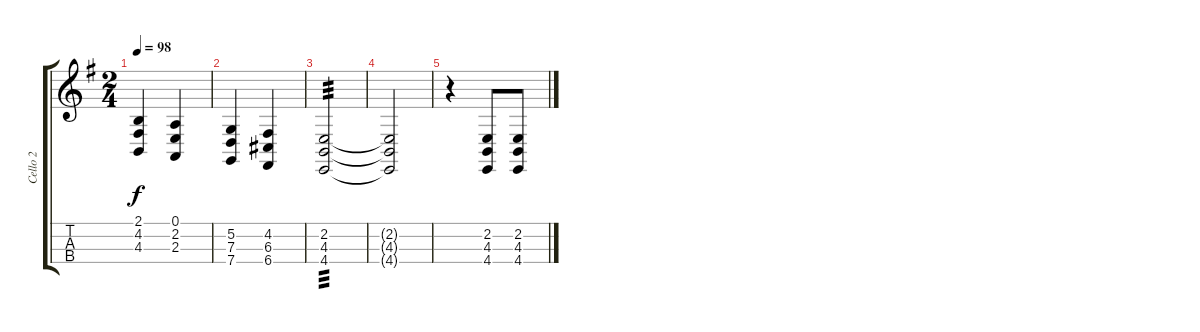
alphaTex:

\track ("Cello 2" "Cello 2") {instrument cello}
\staff {score tabs}
\tuning (A3 D3 G2 C2) {hide}
\ts (2 4)
\tempo 98
\clef g2
\ks g
(2.1 4.2 4.3).4{dy f} (0.1 2.2 2.3).4 |
(5.2 7.3 7.4).4 (4.2 6.3 6.4).4 |
(2.2 4.3 4.4).2{tp 3} |
(2.2{t} 4.3{t} 4.4{t}).2 |
r.4 (2.2 4.3 4.4).8 (2.2 4.3 4.4).8
